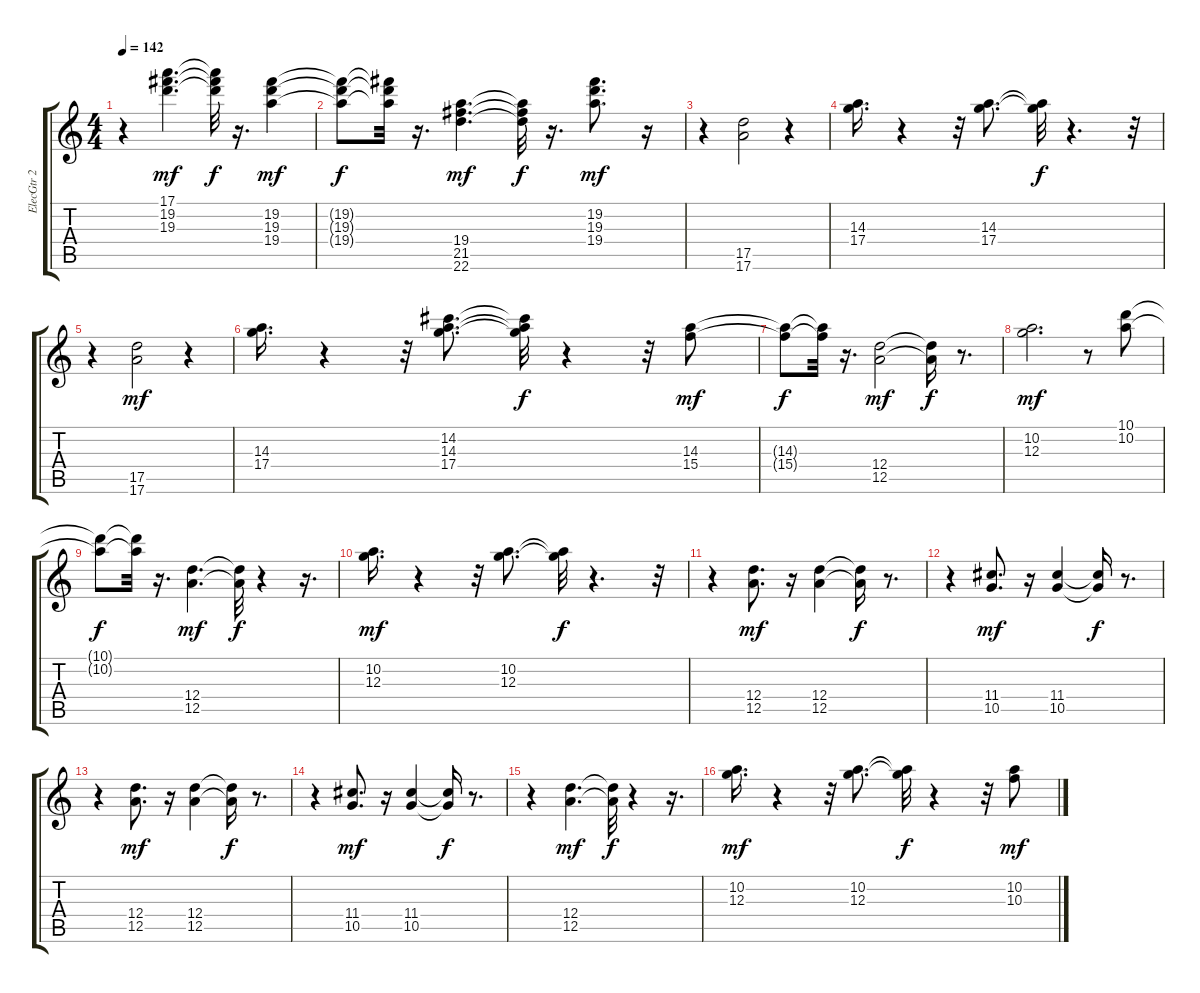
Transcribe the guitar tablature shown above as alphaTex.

\track ("ElecGtr 2" "ElecGtr 2") {instrument overdrivenguitar}
\staff {score tabs}
\tuning (E4 B3 G3 D3 A2 E2) {hide}
\ts (4 4)
\tempo 142
\clef g2
\ks c
r.4{dy f} (17.1 19.2 19.3).4{d dy mf} (17.1{t} 19.2{t} 19.3{t}).32{dy f} r.16{d} (19.2 19.3 19.4).4{dy mf} |
(19.2{t} 19.3{t} 19.4{t}).8{dy f} (19.2{t} 19.3{t} 19.4{t}).32 r.16{d} (19.4 21.5 22.6).4{d dy mf} (19.4{t} 21.5{t} 22.6{t}).32{dy f} r.16{d} (19.2 19.3 19.4).8{d dy mf} r.16 |
r.4 (17.5 17.6).2 r.4 |
(14.3 17.4).16{d} r.4 r.32 (14.3 17.4).8{d} (14.3{t} 17.4{t}).32{dy f} r.4{d} r.32 |
r.4 (17.5 17.6).2{dy mf} r.4 |
(14.3 17.4).16{d} r.4 r.32 (14.2 14.3 17.4).8{d} (14.2{t} 14.3{t} 17.4{t}).32{dy f} r.4 r.32 (14.3 15.4).8{dy mf} |
(14.3{t} 15.4{t}).8{dy f} (14.3{t} 15.4{t}).32 r.16{d} (12.4 12.5).2{dy mf} (12.4{t} 12.5{t}).16{dy f} r.8{d} |
(10.2 12.3).2{d dy mf} r.8 (10.1 10.2).8 |
(10.1{t} 10.2{t}).8{dy f} (10.1{t} 10.2{t}).32 r.16{d} (12.4 12.5).4{d dy mf} (12.4{t} 12.5{t}).32{dy f} r.4 r.16{d} |
(10.2 12.3).16{d dy mf} r.4 r.32 (10.2 12.3).8{d} (10.2{t} 12.3{t}).32{dy f} r.4{d} r.32 |
r.4 (12.4 12.5).8{d dy mf} r.16 (12.4 12.5).4 (12.4{t} 12.5{t}).16{dy f} r.8{d} |
r.4 (11.4 10.5).8{d dy mf} r.16 (11.4 10.5).4 (11.4{t} 10.5{t}).16{dy f} r.8{d} |
r.4 (12.4 12.5).8{d dy mf} r.16 (12.4 12.5).4 (12.4{t} 12.5{t}).16{dy f} r.8{d} |
r.4 (11.4 10.5).8{d dy mf} r.16 (11.4 10.5).4 (11.4{t} 10.5{t}).16{dy f} r.8{d} |
r.4 (12.4 12.5).4{d dy mf} (12.4{t} 12.5{t}).32{dy f} r.4 r.16{d} |
(10.2 12.3).16{d dy mf} r.4 r.32 (10.2 12.3).8{d} (10.2{t} 12.3{t}).32{dy f} r.4 r.32 (10.2 10.3).8{dy mf}
